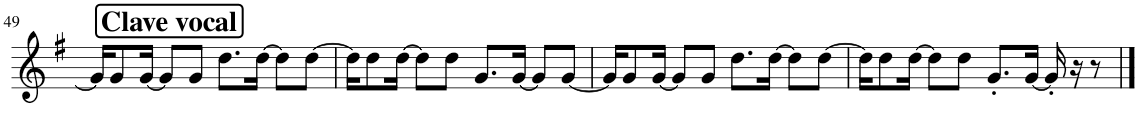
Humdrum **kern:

**kern
*part1
*staff1
*I"Melodia
!!LO:PB:g=z
*clefG2
*k[f#]
*M4/4
!!LO:REH:place=s1:a:B:cj:fs=14:t=Clave vocal
=49
16g/KL]
8g/
[16g/Jk
8g/L]
8g/J
8.dd\L
[16dd\Jk
8dd\L]
[8dd\J
=50
16dd\KL]
8dd\
[16dd\Jk
8dd\L]
8dd\J
8.g/L
[16g/Jk
8g/L]
[8g/J
=51
16g/KL]
8g/
[16g/Jk
8g/L]
8g/J
8.dd\L
[16dd\Jk
8dd\L]
[8dd\J
=52
16dd\KL]
8dd\
[16dd\Jk
8dd\L]
8dd\J
8.g'/L
[16g/Jk
16g'/]
16r
8r
==
*-
